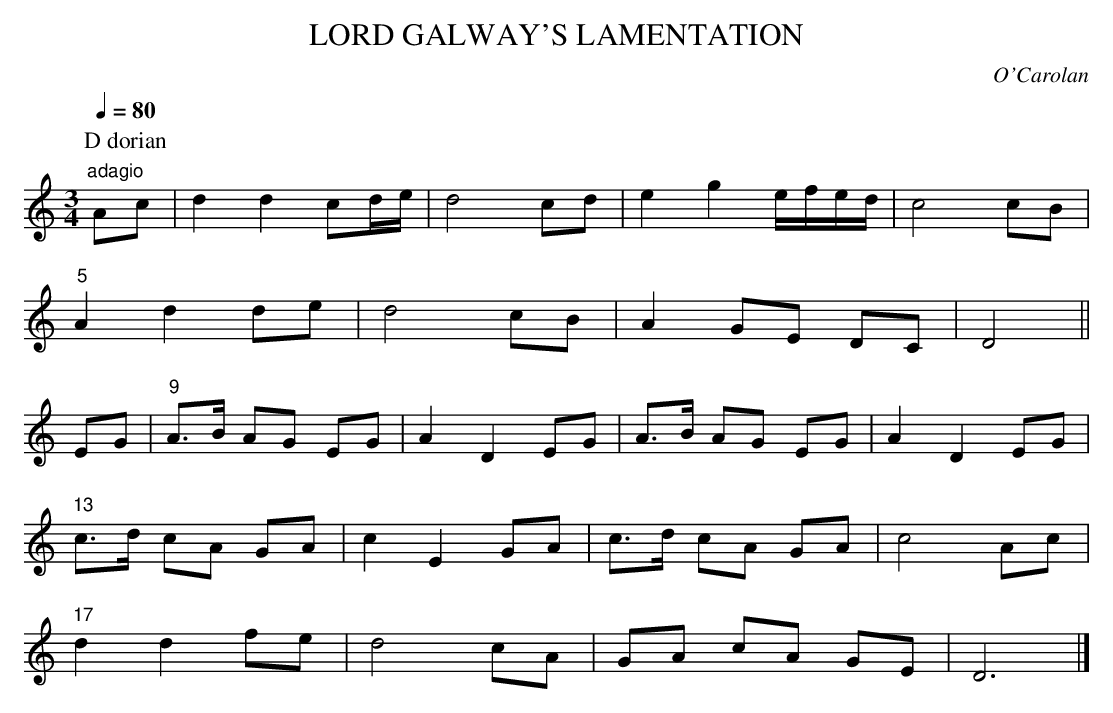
X:1
T:LORD GALWAY'S LAMENTATION
C:O'Carolan
Q:1/4=80
M:3/4
L:1/8
K:C
P:D dorian
"adagio"
Ac|d2 d2 cd/e/|d4 cd|e2 g2 e/f/e/d/|c4 cB|
"5"A2 d2 de|d4 cB|A2 GE DC|D4||
EG|"9"A>B AG EG|A2 D2 EG|A>B AG EG|A2 D2 EG|
"13"c>d cA GA|c2 E2 GA|c>d cA GA|c4 Ac|
"17"d2 d2 fe|d4 cA|GA cA GE|D6|]
